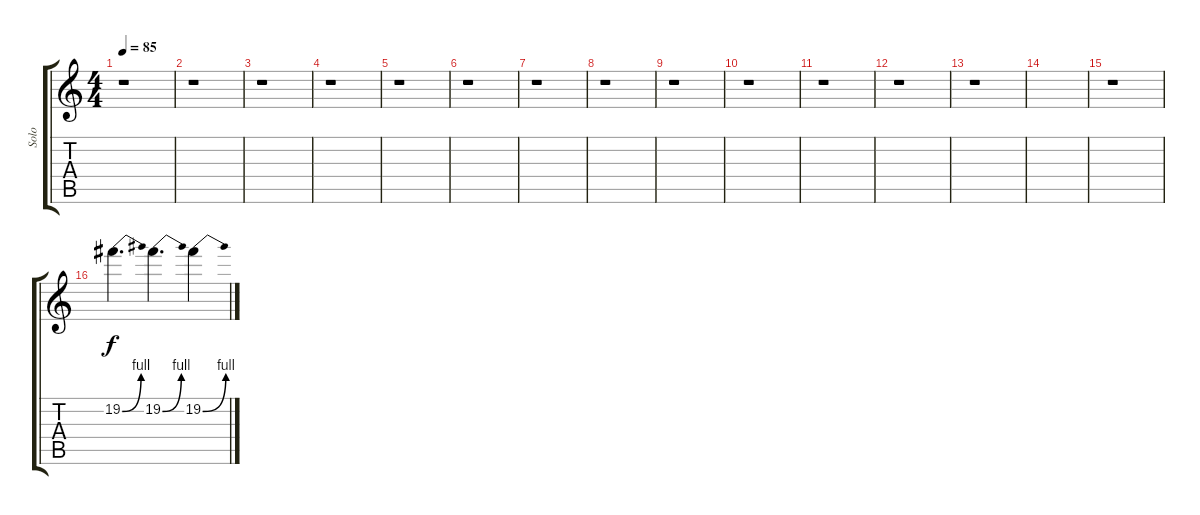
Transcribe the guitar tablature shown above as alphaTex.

\track ("Solo" "Solo") {instrument distortionguitar}
\staff {score tabs}
\tuning (E4 B3 G3 D3 A2 E2) {hide}
\ts (4 4)
\tempo 85
\clef g2
\ks c
r.1{dy f} |
r.1 |
r.1 |
r.1 |
r.1 |
r.1 |
r.1 |
r.1 |
r.1 |
r.1 |
r.1 |
r.1 |
r.1 |
|
r.1 |
19.2{be (bend 0 0 60 4)}.4{d} 19.2{be (bend 0 0 60 4)}.4{d} 19.2{be (bend 0 0 60 4)}.4
